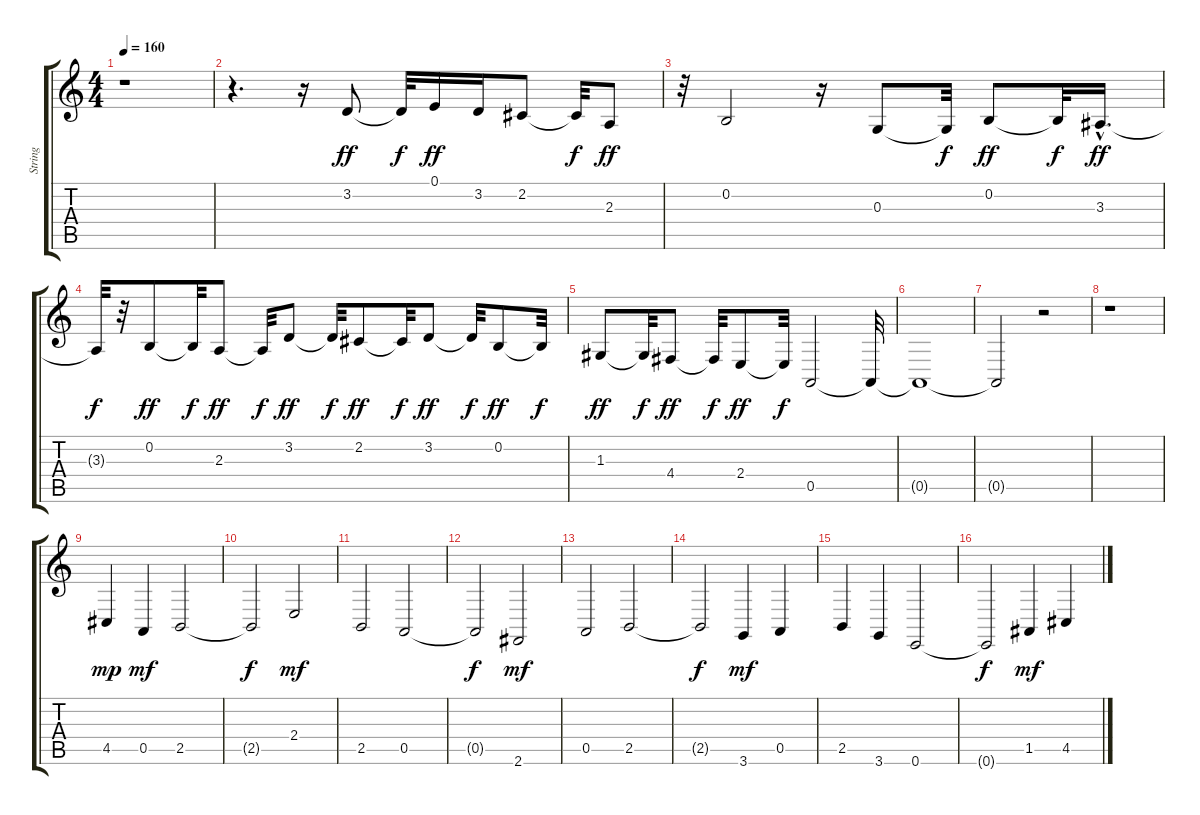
\track ("String" "String") {instrument cello}
\staff {score tabs}
\tuning (E4 B3 G3 D3 A2 E2) {hide}
\ts (4 4)
\tempo 160
\clef g2
\ks c
r.1{dy ff instrument cello} |
r.4{d} r.16 3.2.8 3.2{t}.32{dy f} 0.1.16{dy ff} 3.2.16 2.2.8 2.2{t}.32{dy f} 2.3.8{dy ff} |
r.32 0.2.2 r.16 0.3.8 0.3{t}.32{dy f} 0.2.8{dy ff} 0.2{t}.32{dy f} 3.3{hac}.16{d dy ff} |
3.3{t}.32{dy f} r.32 0.2.8{dy ff} 0.2{t}.32{dy f} 2.3.8{dy ff} 2.3{t}.32{dy f} 3.2.8{dy ff} 3.2{t}.32{dy f} 2.2.8{dy ff} 2.2{t}.32{dy f} 3.2.8{dy ff} 3.2{t}.32{dy f} 0.2.8{dy ff} 0.2{t}.32{dy f} |
1.3.8{dy ff} 1.3{t}.32{dy f} 4.4.8{dy ff} 4.4{t}.32{dy f} 2.4.8{dy ff} 2.4{t}.32{dy f} 0.5.2 0.5{t}.32 |
0.5{t}.1 |
0.5{t}.2 r.2 |
r.1 |
4.5.4{dy mp} 0.5.4{dy mf} 2.5.2 |
2.5{t}.2{dy f} 2.4.2{dy mf} |
2.5.2 0.5.2 |
0.5{t}.2{dy f} 2.6.2{dy mf} |
0.5.2 2.5.2 |
2.5{t}.2{dy f} 3.6.4{dy mf} 0.5.4 |
2.5.4 3.6.4 0.6.2 |
0.6{t}.2{dy f} 1.5.4{dy mf} 4.5.4
